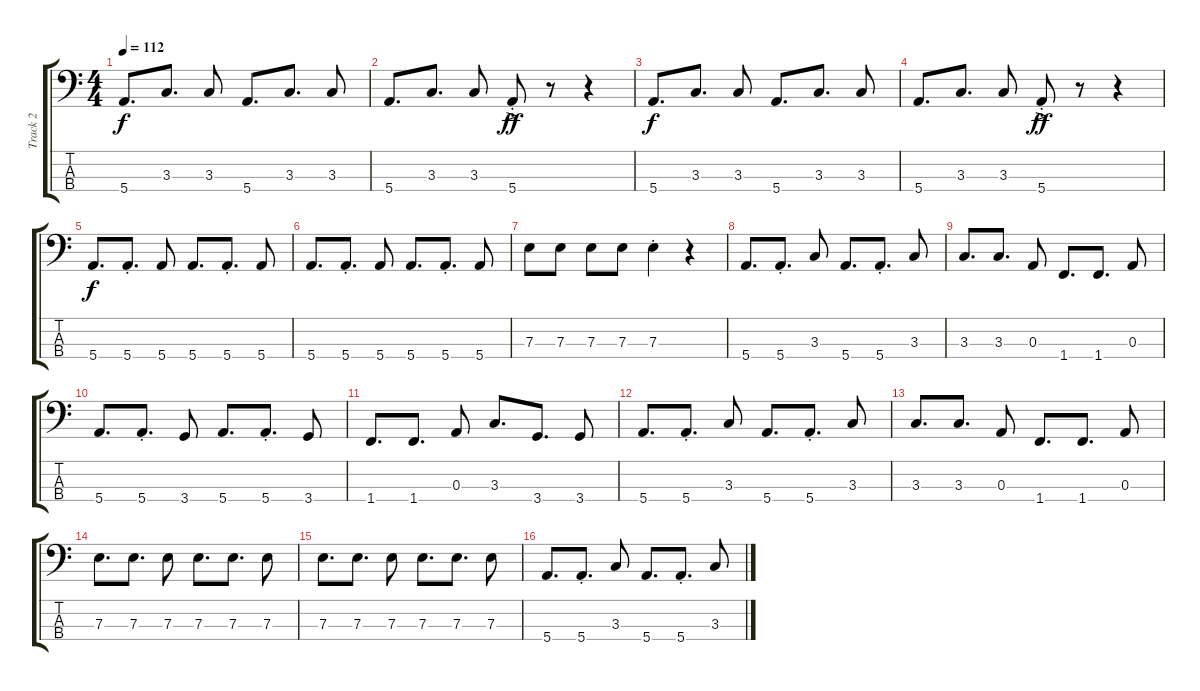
\track ("Track 2" "Track 2") {instrument electricbassfinger}
\staff {score tabs}
\tuning (G2 D2 A1 E1) {hide}
\ts (4 4)
\tempo 112
\clef f4
\ks c
5.4.8{d dy f} 3.3.8{d} 3.3.8 5.4.8{d} 3.3.8{d} 3.3.8 |
5.4.8{d} 3.3.8{d} 3.3.8 5.4{ac st}.8{dy ff} r.8 r.4 |
5.4.8{d dy f} 3.3.8{d} 3.3.8 5.4.8{d} 3.3.8{d} 3.3.8 |
5.4.8{d} 3.3.8{d} 3.3.8 5.4{ac st}.8{dy ff} r.8 r.4 |
5.4.8{d dy f} 5.4{st}.8{d} 5.4.8 5.4.8{d} 5.4{st}.8{d} 5.4.8 |
5.4.8{d} 5.4{st}.8{d} 5.4.8 5.4.8{d} 5.4{st}.8{d} 5.4.8 |
7.3.8 7.3.8 7.3.8 7.3.8 7.3{st}.4 r.4 |
5.4.8{d} 5.4{st}.8{d} 3.3.8 5.4.8{d} 5.4{st}.8{d} 3.3.8 |
3.3.8{d} 3.3.8{d} 0.3.8 1.4.8{d} 1.4.8{d} 0.3.8 |
5.4.8{d} 5.4{st}.8{d} 3.4.8 5.4.8{d} 5.4{st}.8{d} 3.4.8 |
1.4.8{d} 1.4.8{d} 0.3.8 3.3.8{d} 3.4.8{d} 3.4.8 |
5.4.8{d} 5.4{st}.8{d} 3.3.8 5.4.8{d} 5.4{st}.8{d} 3.3.8 |
3.3.8{d} 3.3.8{d} 0.3.8 1.4.8{d} 1.4.8{d} 0.3.8 |
7.3.8{d} 7.3.8{d} 7.3.8 7.3.8{d} 7.3.8{d} 7.3.8 |
7.3.8{d} 7.3.8{d} 7.3.8 7.3.8{d} 7.3.8{d} 7.3.8 |
5.4.8{d} 5.4{st}.8{d} 3.3.8 5.4.8{d} 5.4{st}.8{d} 3.3.8
